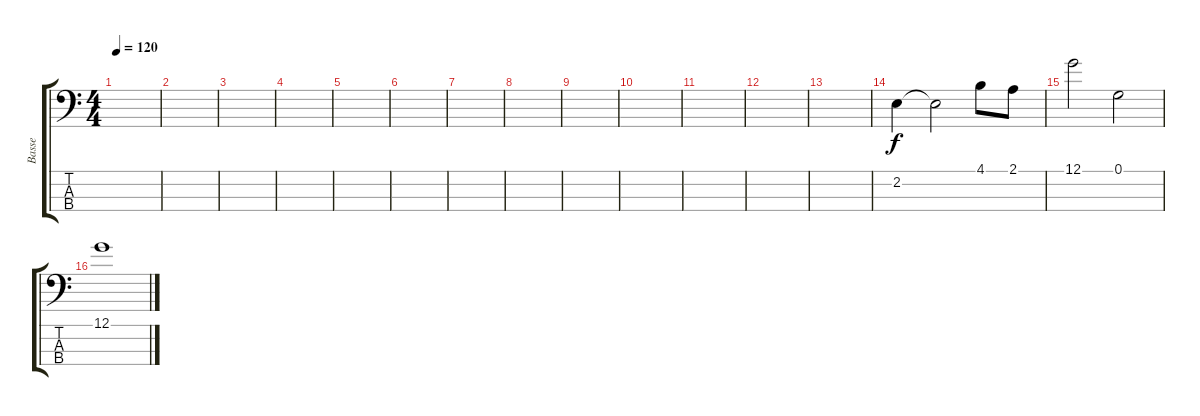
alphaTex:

\track ("Basse" "Basse") {instrument electricbassfinger}
\staff {score tabs}
\tuning (G2 D2 A1 E1) {hide}
\ts (4 4)
\tempo 120
\clef f4
\ks c
|
|
|
|
|
|
|
|
|
|
|
|
|
2.2.4 2.2{t}.2 4.1.8 2.1.8 |
12.1.2 0.1.2 |
12.1.1
